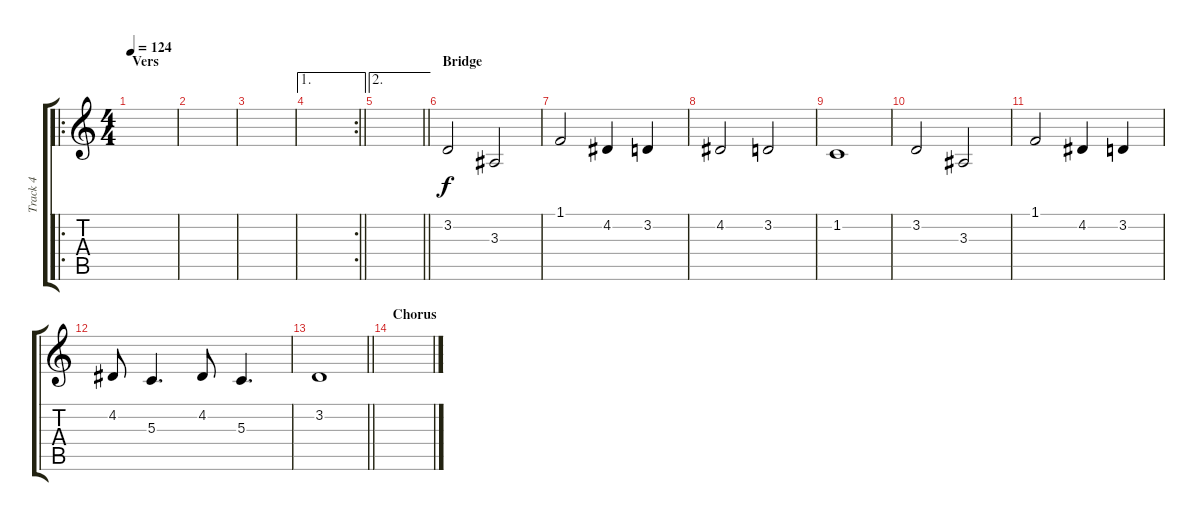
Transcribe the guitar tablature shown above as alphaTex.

\track ("Track 4" "Track 4") {instrument musicbox}
\staff {score tabs}
\tuning (E4 B3 G3 D3 A2 E2) {hide}
\ro
\ts (4 4)
\section ("" "Vers")
\tempo 124
\clef g2
\ks c
|
|
|
\ae 1
\rc 2
\barLineRight lightlight
|
\ae 2
\barLineRight lightlight
|
\section ("" "Bridge")
3.2.2{dy f} 3.3.2 |
1.1.2 4.2.4 3.2.4 |
4.2.2 3.2.2 |
1.2.1 |
3.2.2 3.3.2 |
1.1.2 4.2.4 3.2.4 |
4.2.8 5.3.4{d} 4.2.8 5.3.4{d} |
\barLineRight lightlight
3.2.1 |
\section ("" "Chorus")
